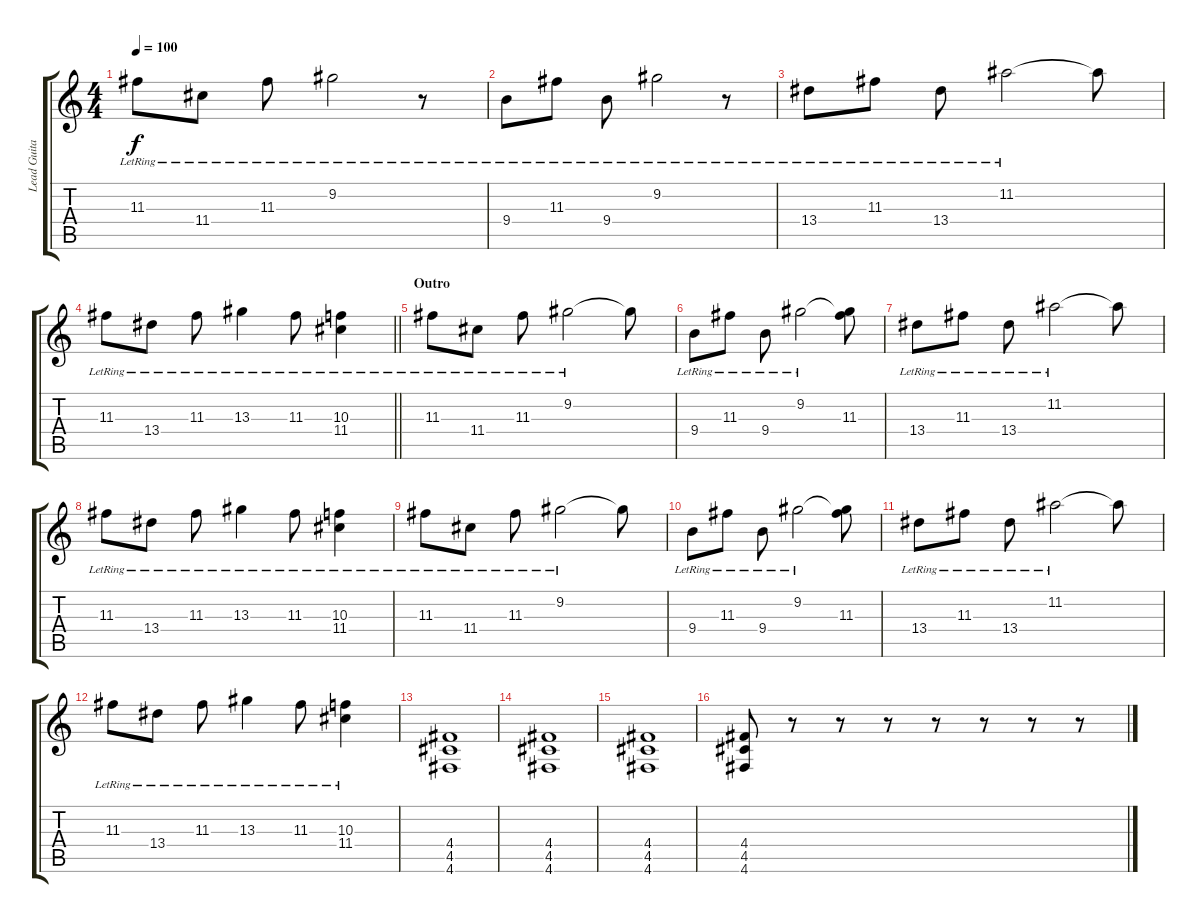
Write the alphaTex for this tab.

\track ("Lead Guitar" "Lead Guita") {instrument overdrivenguitar}
\staff {score tabs}
\tuning (E4 B3 G3 D3 A2 D2) {hide}
\ts (4 4)
\tempo 100
\clef g2
\ks c
11.3{lr}.8{dy f} 11.4{lr}.8 11.3{lr}.8 9.2{lr}.2 r.8 |
9.4{lr}.8 11.3{lr}.8 9.4{lr}.8 9.2{lr}.2 r.8 |
13.4{lr}.8 11.3{lr}.8 13.4{lr}.8 11.2{lr}.2 11.2{t}.8 |
\barLineRight lightlight
11.3{lr}.8 13.4{lr}.8 11.3{lr}.8 13.3{lr}.4 11.3{lr}.8 (10.3{lr} 11.4{lr}).4 |
\section ("" "Outro")
11.3{lr}.8 11.4{lr}.8 11.3{lr}.8 9.2{lr}.2 9.2{t}.8 |
9.4{lr}.8 11.3{lr}.8 9.4{lr}.8 9.2{lr}.2 (9.2{t} 11.3).8 |
13.4{lr}.8 11.3{lr}.8 13.4{lr}.8 11.2{lr}.2 11.2{t}.8 |
11.3{lr}.8 13.4{lr}.8 11.3{lr}.8 13.3{lr}.4 11.3{lr}.8 (10.3{lr} 11.4{lr}).4 |
11.3{lr}.8 11.4{lr}.8 11.3{lr}.8 9.2{lr}.2 9.2{t}.8 |
9.4{lr}.8 11.3{lr}.8 9.4{lr}.8 9.2{lr}.2 (9.2{t} 11.3).8 |
13.4{lr}.8 11.3{lr}.8 13.4{lr}.8 11.2{lr}.2 11.2{t}.8 |
11.3{lr}.8 13.4{lr}.8 11.3{lr}.8 13.3{lr}.4 11.3{lr}.8 (10.3{lr} 11.4{lr}).4 |
(4.4 4.5 4.6).1 |
(4.4 4.5 4.6).1 |
(4.4 4.5 4.6).1 |
(4.4 4.5 4.6).8 r.8 r.8 r.8 r.8 r.8 r.8 r.8
